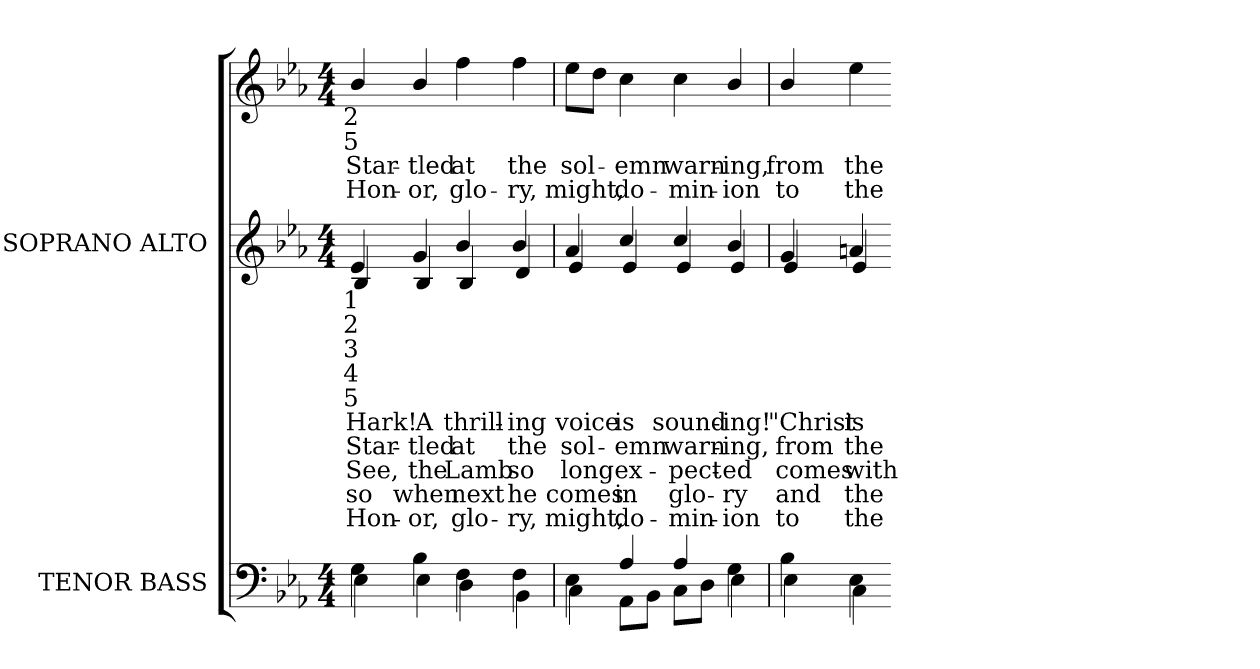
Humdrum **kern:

**kern	**kern	**text	**text	**text	**text	**text	**kern	**text	**text
*part2	*part1	*part1	*part1	*part1	*part1	*part1	*part1	*part1	*part1
*staff3	*staff2	*staff2	*staff2	*staff2	*staff2	*staff2	*staff1	*staff1	*staff1
*I"TENOR BASS	*I"SOPRANO ALTO	*	*	*	*	*	*	*	*
*I'T. B.	*I'S. A.	*	*	*	*	*	*	*	*
!!LO:PB:g=z
*clefF4	*clefG2	*	*	*	*	*	*clefG2	*	*
*k[b-e-a-]	*k[b-e-a-]	*	*	*	*	*	*k[b-e-a-]	*	*
*E-:	*E-:	*	*	*	*	*	*E-:	*	*
*M4/4	*M4/4	*	*	*	*	*	*M4/4	*	*
=	=	=	=	=	=	=	=	=	=
*^	*	*	*	*	*	*	*	*	*
!	!	!	!LO:LY:b:color=#000000	!LO:LY:b:color=#000000	!LO:LY:b:color=#000000	!LO:LY:b:color=#000000	!LO:LY:b:color=#000000	!	!	!
*	*	*^	*	*	*	*	*	*	*	*
!	!	!	!	!	!	!	!	!	!LO:TX:b:cj:t=2	!	!
!	!	!	!	!	!	!	!	!	!LO:TX:b:cj:t=5	!	!
!	!	!LO:TX:b:cj:t=1	!	!	!	!	!	!	!	!	!
!	!	!LO:TX:b:cj:t=2	!	!	!	!	!	!	!	!	!
!	!	!LO:TX:b:cj:t=3	!	!	!	!	!	!	!	!	!
!	!	!LO:TX:b:cj:t=4	!	!	!	!	!	!	!	!	!
!	!	!LO:TX:b:cj:t=5	!	!	!	!	!	!	!	!	!
!	!	!	!	!	!	!	!	!	!	!LO:LY:b:color=#000000	!LO:LY:b:color=#000000
4Gi\	4E-i\	4e-i/	4B-i/	Hark!	Star-	See,	so	Hon-	4b-i/	Star-	Hon-
!	!	!	!	!LO:LY:b:color=#000000	!LO:LY:b:color=#000000	!LO:LY:b:color=#000000	!LO:LY:b:color=#000000	!LO:LY:b:color=#000000	!	!	!
!	!	!	!	!	!	!	!	!	!	!LO:LY:b:color=#000000	!LO:LY:b:color=#000000
4B-i\	4E-i\	4gi/	4B-i/	A	-tled	the	when	-or,	4b-i/	-tled	-or,
!	!	!	!	!LO:LY:b:color=#000000	!LO:LY:b:color=#000000	!LO:LY:b:color=#000000	!LO:LY:b:color=#000000	!LO:LY:b:color=#000000	!	!	!
!	!	!	!	!	!	!	!	!	!	!LO:LY:b:color=#000000	!LO:LY:b:color=#000000
4Fi\	4Di\	4b-i/	4B-i/	thrill-	at	Lamb	next	glo-	4ffi\	at	glo-
!	!	!	!	!LO:LY:b:color=#000000	!LO:LY:b:color=#000000	!LO:LY:b:color=#000000	!LO:LY:b:color=#000000	!LO:LY:b:color=#000000	!	!	!
!	!	!	!	!	!	!	!	!	!	!LO:LY:b:color=#000000	!LO:LY:b:color=#000000
4Fi\	4BB-i\	4b-i/	4di/	-ing	the	so	he	-ry,	4ffi\	the	-ry,
=1	=1	=1	=1	=1	=1	=1	=1	=1	=1	=1	=1
!	!	!	!	!LO:LY:b:color=#000000	!LO:LY:b:color=#000000	!LO:LY:b:color=#000000	!LO:LY:b:color=#000000	!LO:LY:b:color=#000000	!	!	!
!	!	!	!	!	!	!	!	!	!	!LO:LY:b:color=#000000	!LO:LY:b:color=#000000
4E-i\	4Ci\	4a-i/	4e-i/	voice	sol-	long	comes	might,	8ee-i\L	sol-	might,
.	.	.	.	.	.	.	.	.	8ddi\J	.	.
!	!	!	!	!LO:LY:b:color=#000000	!LO:LY:b:color=#000000	!LO:LY:b:color=#000000	!LO:LY:b:color=#000000	!LO:LY:b:color=#000000	!	!	!
!	!	!	!	!	!	!	!	!	!	!LO:LY:b:color=#000000	!LO:LY:b:color=#000000
4A-i/	8AA-i\L	4cci/	4e-i/	is	-emn	ex-	in	do-	4cci\	-emn	do-
.	8BB-i\J	.	.	.	.	.	.	.	.	.	.
!	!	!	!	!LO:LY:b:color=#000000	!LO:LY:b:color=#000000	!LO:LY:b:color=#000000	!LO:LY:b:color=#000000	!LO:LY:b:color=#000000	!	!	!
!	!	!	!	!	!	!	!	!	!	!LO:LY:b:color=#000000	!LO:LY:b:color=#000000
4A-i/	8Ci\L	4cci/	4e-i/	sound-	warn-	-pect-	glo-	-min-	4cci\	warn-	-min-
.	8Di\J	.	.	.	.	.	.	.	.	.	.
!	!	!	!	!LO:LY:b:color=#000000	!LO:LY:b:color=#000000	!LO:LY:b:color=#000000	!LO:LY:b:color=#000000	!LO:LY:b:color=#000000	!	!	!
!	!	!	!	!	!	!	!	!	!	!LO:LY:b:color=#000000	!LO:LY:b:color=#000000
4Gi\	4E-i\	4b-i/	4e-i/	-ing!	-ing,	-ed	-ry	-ion	4b-i/	-ing,	-ion
=2	=2	=2	=2	=2	=2	=2	=2	=2	=2	=2	=2
!	!	!	!	!LO:LY:b:color=#000000	!LO:LY:b:color=#000000	!LO:LY:b:color=#000000	!LO:LY:b:color=#000000	!LO:LY:b:color=#000000	!	!	!
!	!	!	!	!	!	!	!	!	!	!LO:LY:b:color=#000000	!LO:LY:b:color=#000000
4B-i\	4E-i\	4gi/	4e-i/	"Christ	from	comes	and	to	4b-i/	from	to
!	!	!	!	!LO:LY:b:color=#000000	!LO:LY:b:color=#000000	!LO:LY:b:color=#000000	!LO:LY:b:color=#000000	!LO:LY:b:color=#000000	!	!	!
!	!	!	!	!	!	!	!	!	!	!LO:LY:b:color=#000000	!LO:LY:b:color=#000000
4E-i\	4Ci\	4ani/	4e-i/	is	the	with	the	the	4ee-i\	the	the
*v	*v	*	*	*	*	*	*	*	*	*	*
*	*v	*v	*	*	*	*	*	*	*	*
=-	=-	=-	=-	=-	=-	=-	=-	=-	=-
*-	*-	*-	*-	*-	*-	*-	*-	*-	*-
